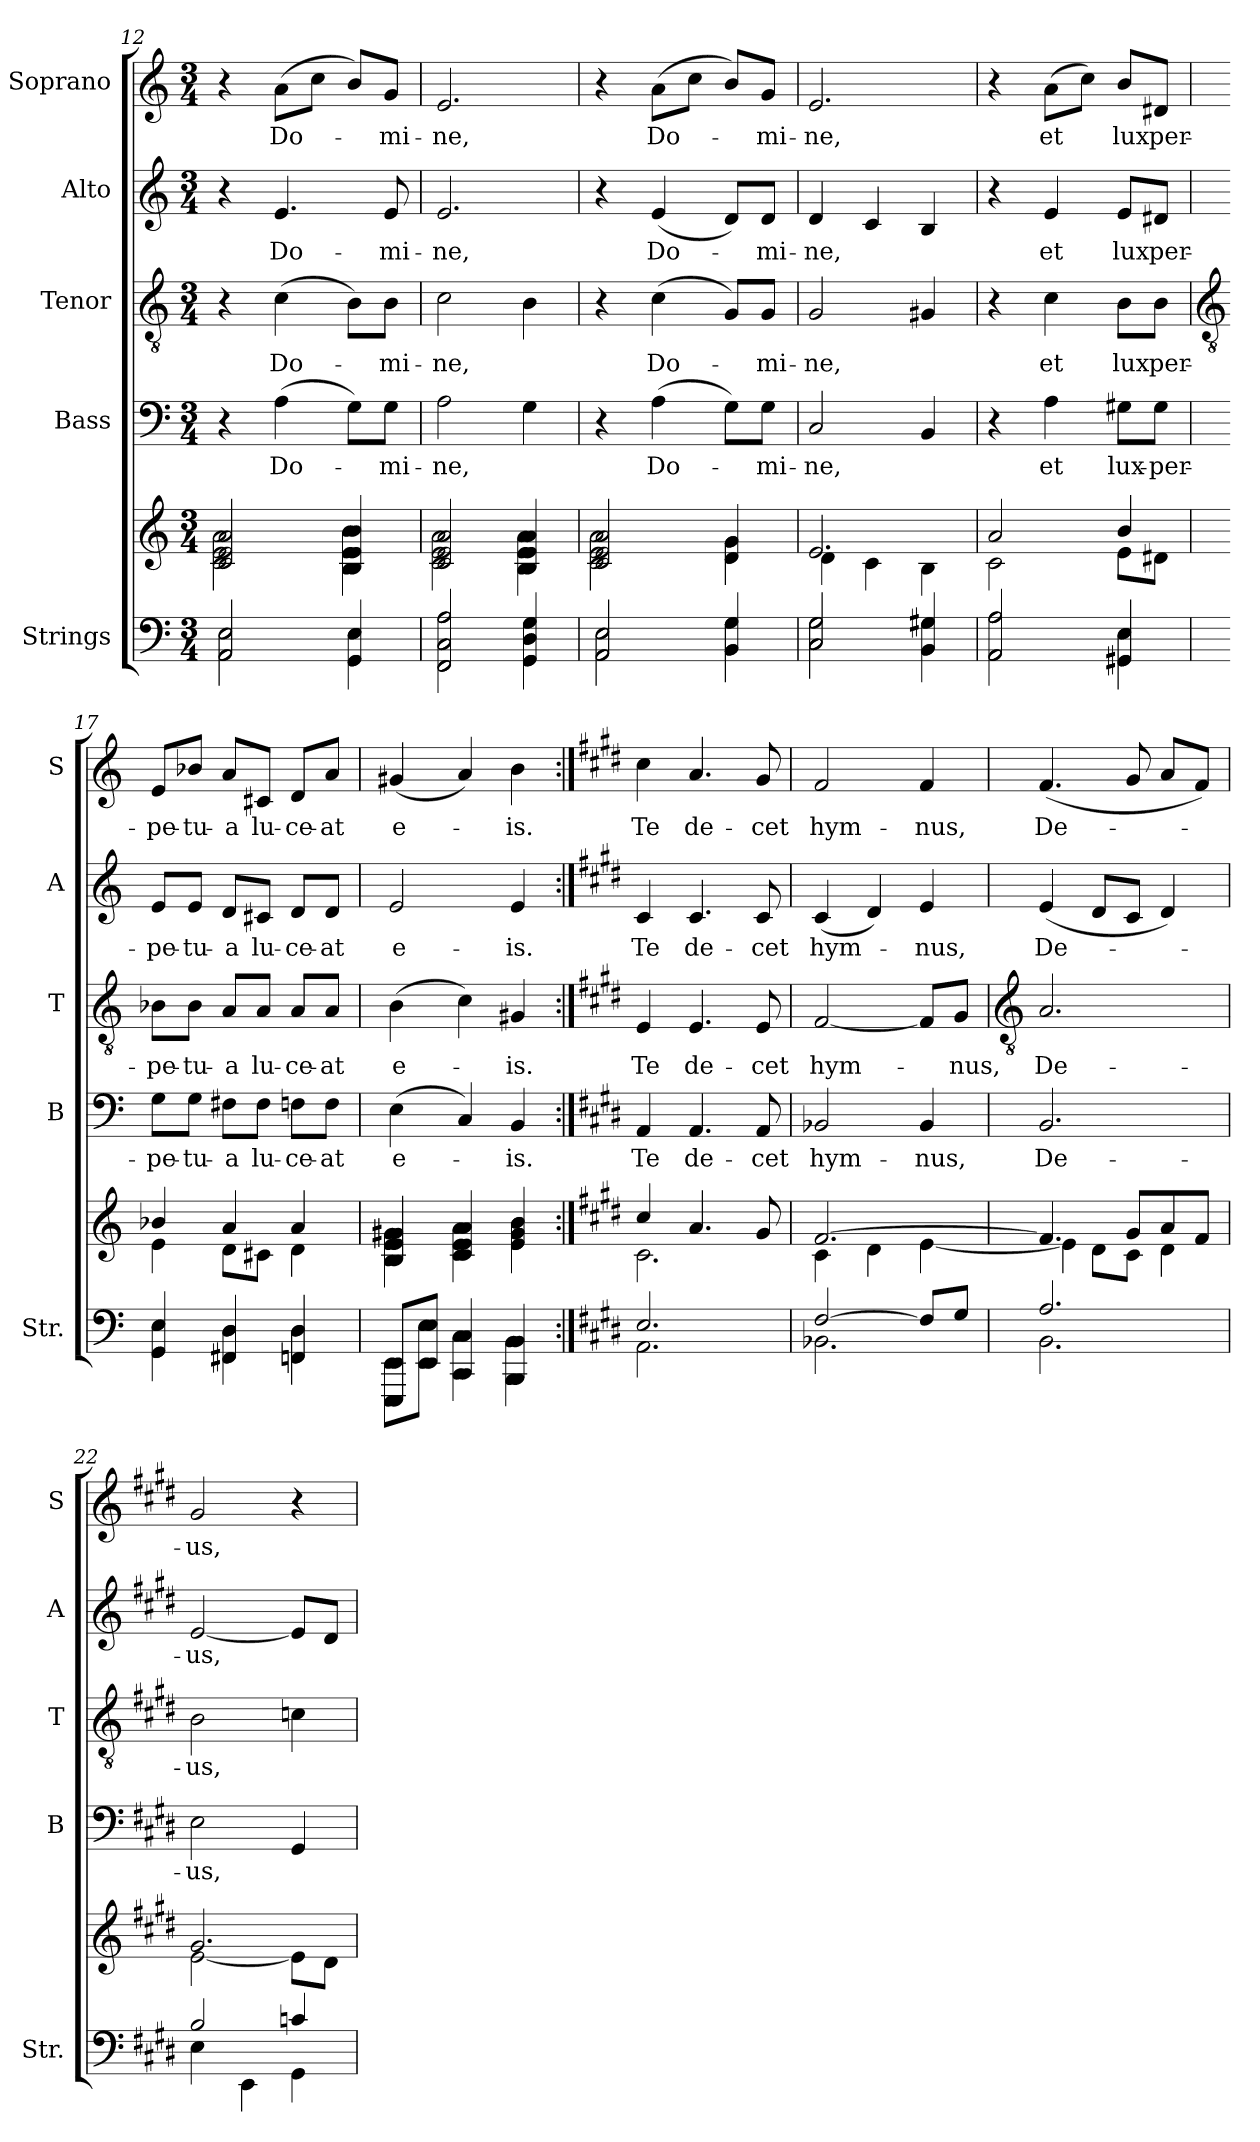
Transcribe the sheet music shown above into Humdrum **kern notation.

**kern	**kern	**kern	**text	**kern	**text	**kern	**text	**kern	**text
*part5	*part5	*part4	*part4	*part3	*part3	*part2	*part2	*part1	*part1
*staff6	*staff5	*staff4	*staff4	*staff3	*staff3	*staff2	*staff2	*staff1	*staff1
*I"Strings	*	*I"Bass	*	*I"Tenor	*	*I"Alto	*	*I"Soprano	*
*I'Str.	*	*I'B	*	*I'T	*	*I'A	*	*I'S	*
!!LO:LB:g=z
*clefF4	*clefG2	*clefF4	*	*clefGv2	*	*clefG2	*	*clefG2	*
*k[]	*k[]	*k[]	*	*k[]	*	*k[]	*	*k[]	*
*C:	*C:	*C:	*	*C:	*	*C:	*	*C:	*
*M3/4	*M3/4	*M3/4	*	*M3/4	*	*M3/4	*	*M3/4	*
=12	=12	=12	=12	=12	=12	=12	=12	=12	=12
*^	*^	*	*	*	*	*	*	*	*
2AA/ 2E/	2AA\ 2E\	2c/ 2e/ 2a/	2c\ 2e\ 2a\	4r	.	4r	.	4r	.	4r	.
!	!	!	!	!	!LO:LY:b	!	!LO:LY:b	!	!LO:LY:b	!	!LO:LY:b
.	.	.	.	(>4A	Do-	(>4c	Do-	4.e	Do-	(>8aL	Do-
.	.	.	.	.	.	.	.	.	.	8ccJ	.
4GG/ 4E/	4GG\ 4E\	4B/ 4e/ 4b/	4B\ 4e\ 4b\	8GL)	.	8BL)	.	.	.	8bL)	.
!	!	!	!	!	!LO:LY:b	!	!LO:LY:b	!	!LO:LY:b	!	!LO:LY:b
.	.	.	.	8GJ	-mi-	8BJ	-mi-	8e	-mi-	8gJ	-mi-
=13	=13	=13	=13	=13	=13	=13	=13	=13	=13	=13	=13
!	!	!	!	!	!LO:LY:b	!	!LO:LY:b	!	!LO:LY:b	!	!LO:LY:b
2FF/ 2C/ 2A/	2FF\ 2C\ 2A\	2c/ 2e/ 2a/	2c\ 2e\ 2a\	2A	-ne,	2c	-ne,	2.e	-ne,	2.e	-ne,
4GG/ 4D/ 4G/	4GG\ 4D\ 4G\	4B/ 4e/ 4a/	4B\ 4e\ 4a\	4G	.	4B	.	.	.	.	.
=14	=14	=14	=14	=14	=14	=14	=14	=14	=14	=14	=14
2AA/ 2E/	2AA\ 2E\	2c/ 2e/ 2a/	2c\ 2e\ 2a\	4r	.	4r	.	4r	.	4r	.
!	!	!	!	!	!LO:LY:b	!	!LO:LY:b	!	!LO:LY:b	!	!LO:LY:b
.	.	.	.	(>4A	Do-	(>4c	Do-	(<4e	Do-	(>8aL	Do-
.	.	.	.	.	.	.	.	.	.	8ccJ	.
4BB/ 4G/	4BB\ 4G\	4d/ 4g/	4d\ 4g\	8GL)	.	8GL)	.	8dL)	.	8bL)	.
!	!	!	!	!	!LO:LY:b	!	!LO:LY:b	!	!LO:LY:b	!	!LO:LY:b
.	.	.	.	8GJ	-mi-	8GJ	-mi-	8dJ	-mi-	8gJ	-mi-
=15	=15	=15	=15	=15	=15	=15	=15	=15	=15	=15	=15
!	!	!	!	!	!LO:LY:b	!	!LO:LY:b	!	!LO:LY:b	!	!LO:LY:b
2C/ 2G/	2C\ 2G\	2.e/	4d\	2C	-ne,	2G	-ne,	4d	-ne,	2.e	-ne,
.	.	.	4c\	.	.	.	.	4c	.	.	.
4BB/ 4G#X/	4BB\ 4G#X\	.	4B\	4BB	.	4G#X	.	4B	.	.	.
=16	=16	=16	=16	=16	=16	=16	=16	=16	=16	=16	=16
2AA/ 2A/	2AA\ 2A\	2a/	2c\	4r	.	4r	.	4r	.	4r	.
!	!	!	!	!	!LO:LY:b	!	!LO:LY:b	!	!LO:LY:b	!	!LO:LY:b
.	.	.	.	4A	et	4c	et	4e	et	(>8aL	et
.	.	.	.	.	.	.	.	.	.	8ccJ)	.
!	!	!	!	!	!LO:LY:b	!	!LO:LY:b	!	!LO:LY:b	!	!LO:LY:b
4GG#X/ 4E/	4GG#X\ 4E\	4b/	8e\L	8G#XL	lux-	8BL	lux	8eL	lux	8bL	lux
!	!	!	!	!	!LO:LY:b	!	!LO:LY:b	!	!LO:LY:b	!	!LO:LY:b
.	.	.	8d#X\J	8G#J	-per-	8BJ	per-	8d#XJ	per-	8d#XJ	per-
!!LO:LB:g=z
=17	=17	=17	=17	=17	=17	=17	=17	=17	=17	=17	=17
*	*	*	*	*	*	*clefGv2	*	*	*	*	*
!	!	!	!	!	!LO:LY:b	!	!LO:LY:b	!	!LO:LY:b	!	!LO:LY:b
4GG/ 4E/	4GG\ 4E\	4b-X/	4e\	8GL	-pe-	8B-XL	-pe-	8eL	-pe-	8eL	-pe-
!	!	!	!	!	!LO:LY:b	!	!LO:LY:b	!	!LO:LY:b	!	!LO:LY:b
.	.	.	.	8GJ	-tu-	8B-J	-tu-	8eJ	-tu-	8b-XJ	-tu-
!	!	!	!	!	!LO:LY:b	!	!LO:LY:b	!	!LO:LY:b	!	!LO:LY:b
4FF#X/ 4D/	4FF#X\ 4D\	4a/	8d\L	8F#XL	-a	8AL	-a	8dL	-a	8aL	-a
!	!	!	!	!	!LO:LY:b	!	!LO:LY:b	!	!LO:LY:b	!	!LO:LY:b
.	.	.	8c#X\J	8F#J	lu-	8AJ	lu-	8c#XJ	lu-	8c#XJ	lu-
!	!	!	!	!	!LO:LY:b	!	!LO:LY:b	!	!LO:LY:b	!	!LO:LY:b
4FFn/ 4D/	4FFn\ 4D\	4a/	4d\	8FnL	-ce-	8AL	-ce-	8dL	-ce-	8dL	-ce-
!	!	!	!	!	!LO:LY:b	!	!LO:LY:b	!	!LO:LY:b	!	!LO:LY:b
.	.	.	.	8FJ	-at	8AJ	-at	8dJ	-at	8aJ	-at
=18	=18	=18	=18	=18	=18	=18	=18	=18	=18	=18	=18
!	!	!	!	!	!LO:LY:b	!	!LO:LY:b	!	!LO:LY:b	!	!LO:LY:b
8EEE/ 8EE/L	8EEE\ 8EE\L	4B/ 4e/ 4g#X/	4B\ 4e\ 4g#X\	(>4E	e-	(>4B	e-	2e	e-	(<4g#X	e-
8EE/ 8E/J	8EE\ 8E\J	.	.	.	.	.	.	.	.	.	.
4CC/ 4C/	4CC\ 4C\	4c/ 4e/ 4a/	4c\ 4e\ 4a\	4C)	.	4c)	.	.	.	4a)	.
!	!	!	!	!	!LO:LY:b	!	!LO:LY:b	!	!LO:LY:b	!	!LO:LY:b
4BBB/ 4BB/	4BBB\ 4BB\	4e/ 4g#/ 4b/	4e\ 4g#\ 4b\	4BB	-is.	4G#X	-is.	4e	-is.	4b	-is.
=19:|!	=19:|!	=19:|!	=19:|!	=19:|!	=19:|!	=19:|!	=19:|!	=19:|!	=19:|!	=19:|!	=19:|!
*k[f#c#g#d#]	*	*k[f#c#g#d#]	*	*k[f#c#g#d#]	*	*k[f#c#g#d#]	*	*k[f#c#g#d#]	*	*k[f#c#g#d#]	*
*E:	*	*E:	*	*E:	*	*E:	*	*E:	*	*E:	*
!	!	!	!	!	!LO:LY:b	!	!LO:LY:b	!	!LO:LY:b	!	!LO:LY:b
2.E/	2.AA\	4cc#/	2.c#\	4AA	Te	4E	Te	4c#	Te	4cc#	Te
!	!	!	!	!	!LO:LY:b	!	!LO:LY:b	!	!LO:LY:b	!	!LO:LY:b
.	.	4.a/	.	4.AA	de-	4.E	de-	4.c#	de-	4.a	de-
!	!	!	!	!	!LO:LY:b	!	!LO:LY:b	!	!LO:LY:b	!	!LO:LY:b
.	.	8g#/	.	8AA	-cet	8E	-cet	8c#	-cet	8g#	-cet
=20	=20	=20	=20	=20	=20	=20	=20	=20	=20	=20	=20
!	!	!	!	!	!LO:LY:b	!	!LO:LY:b	!	!LO:LY:b	!	!LO:LY:b
[2F#/	2.BB-X\	[2.f#/	4c#\	2BB-X	hym-	[2F#	hym-	(<4c#	hym-	2f#	hym-
.	.	.	4d#\	.	.	.	.	4d#)	.	.	.
!	!	!	!	!	!LO:LY:b	!	!	!	!LO:LY:b	!	!LO:LY:b
8F#/L]	.	.	[4e\	4BB-	-nus,	8F#L]	.	4e	-nus,	4f#	-nus,
!	!	!	!	!	!	!	!LO:LY:b	!	!	!	!
8G#/J	.	.	.	.	.	8G#J	-nus,	.	.	.	.
!!LO:LB:g=z
=21	=21	=21	=21	=21	=21	=21	=21	=21	=21	=21	=21
*	*	*	*	*	*	*clefGv2	*	*	*	*	*
!	!	!	!	!	!LO:LY:b	!	!LO:LY:b	!	!LO:LY:b	!	!LO:LY:b
2.A/	2.BB\	4.f#/]	4e\]	2.BB	De-	2.A	De-	(<4e	De-	(<4.f#	De-
.	.	.	8d#\L	.	.	.	.	8d#L	.	.	.
.	.	8g#/L	8c#\J	.	.	.	.	8c#J	.	8g#	.
.	.	8a/	4d#\	.	.	.	.	4d#)	.	8aL	.
.	.	8f#/J	.	.	.	.	.	.	.	8f#J)	.
=22	=22	=22	=22	=22	=22	=22	=22	=22	=22	=22	=22
!	!	!	!	!	!LO:LY:b	!	!LO:LY:b	!	!LO:LY:b	!	!LO:LY:b
2B/	4E\	2.g#/	[2e\	2E	-us,	2B	-us,	[2e	-us,	2g#	-us,
.	4EE\	.	.	.	.	.	.	.	.	.	.
4cn/	4GG#\	.	8e\L]	4GG#	.	4cn	.	8eL]	.	4r	.
.	.	.	8d#\J	.	.	.	.	8d#J	.	.	.
*v	*v	*	*	*	*	*	*	*	*	*	*
*	*v	*v	*	*	*	*	*	*	*	*
=	=	=	=	=	=	=	=	=	=
*-	*-	*-	*-	*-	*-	*-	*-	*-	*-
